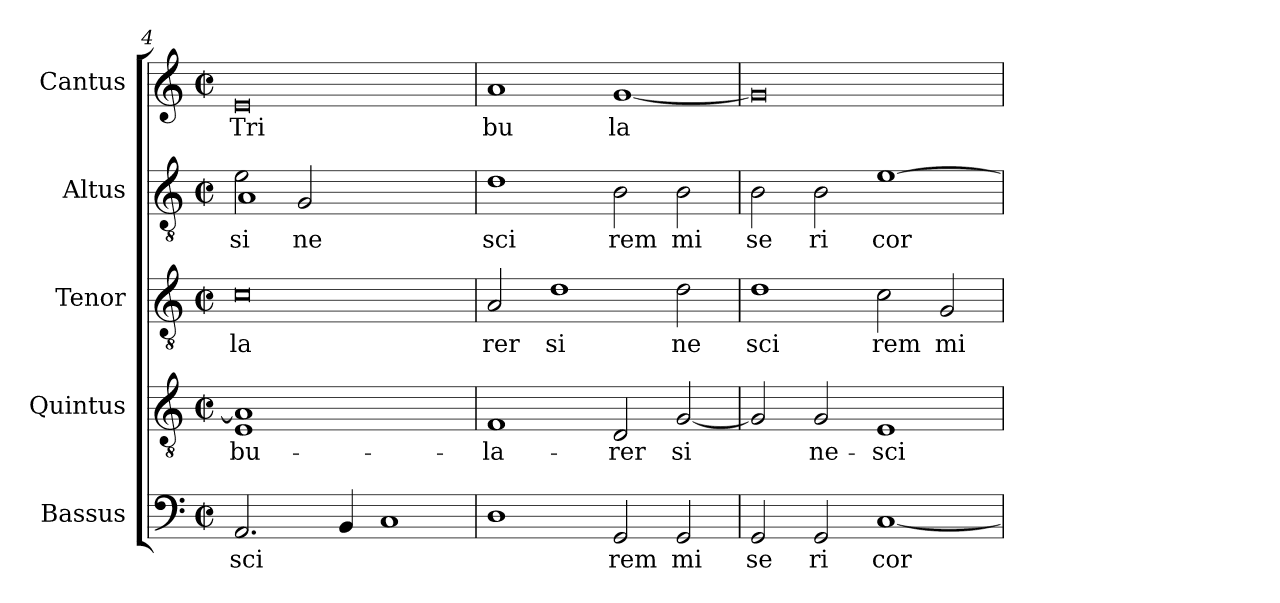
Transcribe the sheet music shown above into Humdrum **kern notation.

**kern	**text	**kern	**text	**kern	**text	**kern	**text	**kern	**text
*part5	*part5	*part4	*part4	*part3	*part3	*part2	*part2	*part1	*part1
*staff5	*staff5	*staff4	*staff4	*staff3	*staff3	*staff2	*staff2	*staff1	*staff1
*I"Bassus	*	*I"Quintus	*	*I"Tenor	*	*I"Altus	*	*I"Cantus	*
*clefF4	*	*clefGv2	*	*clefGv2	*	*clefGv2	*	*clefG2	*
*M2/2	*	*M2/2	*	*M2/2	*	*M2/2	*	*M2/2	*
*met(c|)	*	*met(c|)	*	*met(c|)	*	*met(c|)	*	*met(c|)	*
=4	=4	=4	=4	=4	=4	=4	=4	=4	=4
!	!LO:LY:b	!	!LO:LY:b:cj	!LO:N:vis=0	!LO:LY:b:cj	!	!LO:LY:b:cj	!	!
*	*	*	*	*	*	*^	*	*	*
!	!	!	!	!	!	!	!	!LO:LY:b:cj	!LO:N:vis=0	!LO:LY:b:cj
2.AA/	sci	1A] 1E	-bu-	1c	la	2e\	1A	si	1e	Tri
!	!	!	!	!	!	!	!	!LO:LY:b:cj	!	!
.	.	.	.	.	.	2G/	.	ne	.	.
4BB/	.	.	.	.	.	.	.	.	.	.
1C	.	1ryy	.	1ryy	.	1ryy	1ryy	.	1ryy	.
=5	=5	=5	=5	=5	=5	=5	=5	=5	=5	=5
!	!	!	!LO:LY:b:cj	!	!LO:LY:b:cj	!	!	!LO:LY:b:cj	!	!LO:LY:b:cj
*	*	*	*	*	*	*v	*v	*	*	*
1D	.	1F	-la-	2A/	rer	1d	sci	1a	bu
!	!	!	!	!	!LO:LY:b:cj	!	!	!	!
.	.	.	.	1d	si	.	.	.	.
!	!LO:LY:b:cj	!	!LO:LY:b:cj	!	!	!	!LO:LY:b:cj	!	!LO:LY:b:cj
2GG/	rem	2D/	-rer	.	.	2B\	rem	[<1g	la
!	!LO:LY:b:cj	!	!LO:LY:b:cj	!	!LO:LY:b:cj	!	!LO:LY:b:cj	!	!
2GG/	mi	[<2G/	si	2d\	ne	2B\	mi	.	.
=6	=6	=6	=6	=6	=6	=6	=6	=6	=6
!	!LO:LY:b:cj	!	!	!	!LO:LY:b:cj	!	!LO:LY:b:cj	!	!
2GG/	se	2G/]	.	1d	sci	2B\	se	0g]	.
!	!LO:LY:b:cj	!	!LO:LY:b:cj	!	!	!	!LO:LY:b:cj	!	!
2GG/	ri	2G/	ne-	.	.	2B\	ri	.	.
!	!LO:LY:b:cj	!	!LO:LY:b:cj	!	!LO:LY:b:cj	!	!LO:LY:b:cj	!	!
[<1C	cor	1E	-sci-	2c\	rem	[>1e	cor	.	.
!	!	!	!	!	!LO:LY:b:cj	!	!	!	!
.	.	.	.	2G/	mi	.	.	.	.
=	=	=	=	=	=	=	=	=	=
*-	*-	*-	*-	*-	*-	*-	*-	*-	*-
